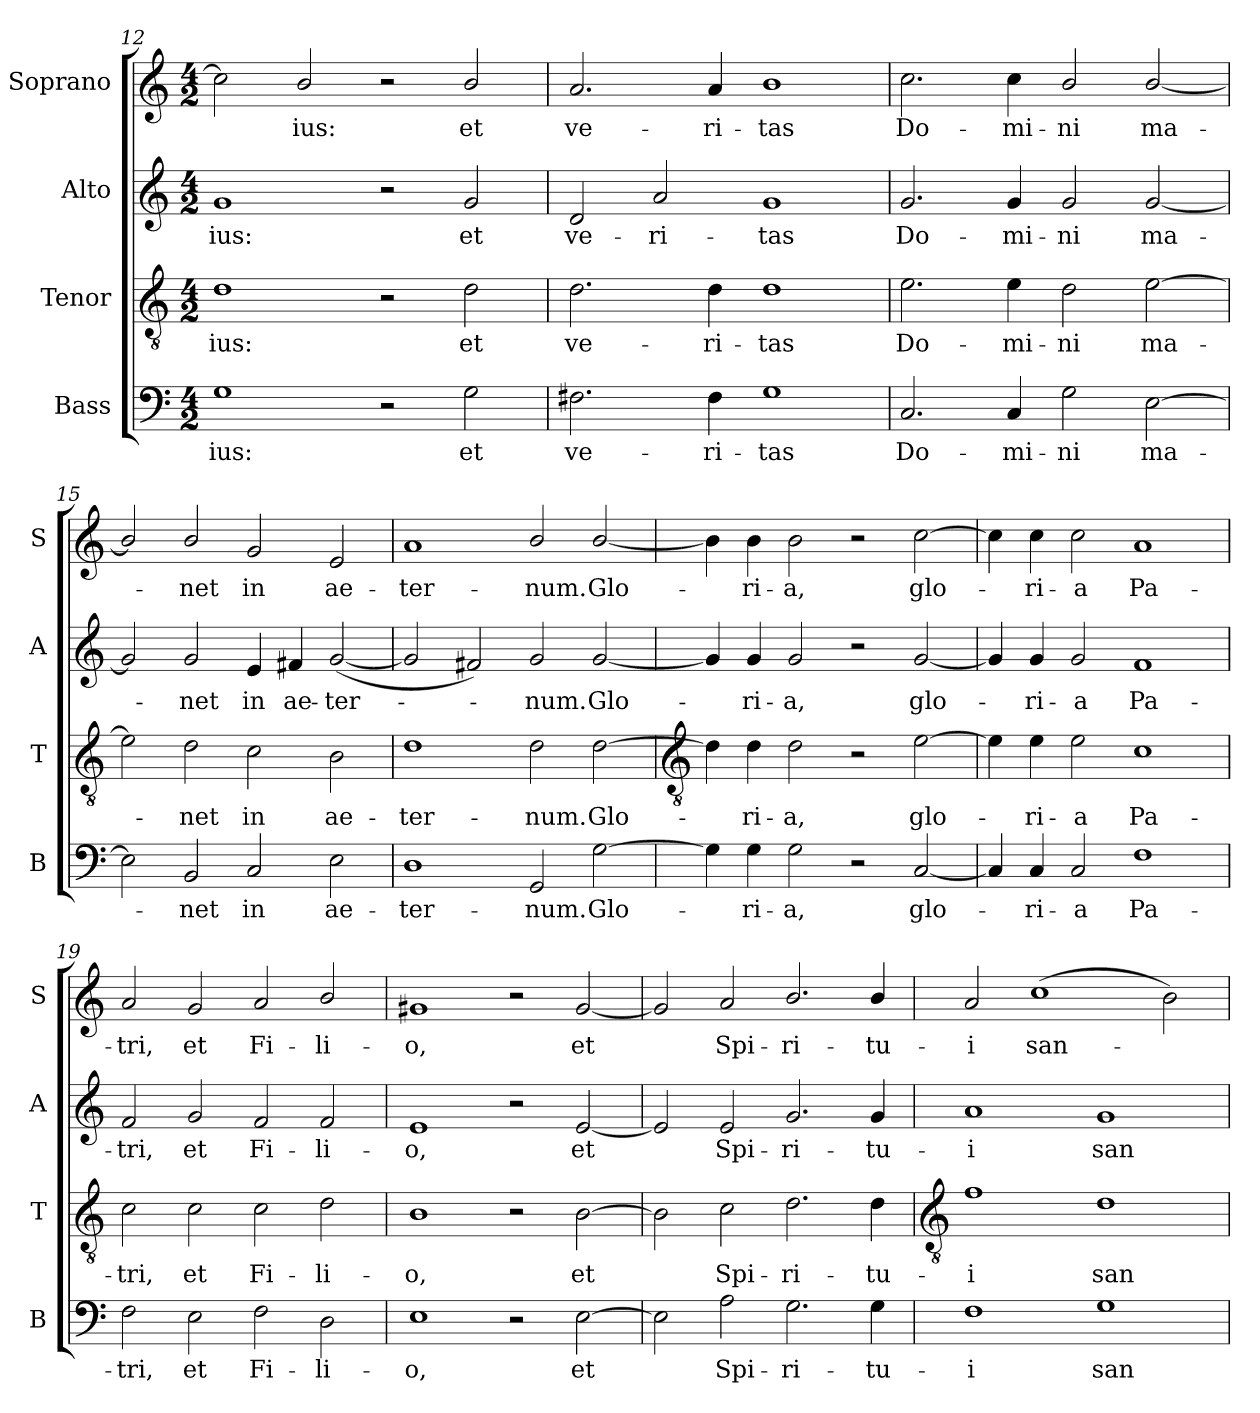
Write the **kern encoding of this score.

**kern	**text	**kern	**text	**kern	**text	**kern	**text
*part4	*part4	*part3	*part3	*part2	*part2	*part1	*part1
*staff4	*staff4	*staff3	*staff3	*staff2	*staff2	*staff1	*staff1
*I"Bass	*	*I"Tenor	*	*I"Alto	*	*I"Soprano	*
*I'B	*	*I'T	*	*I'A	*	*I'S	*
!!LO:LB:g=z
*clefF4	*	*clefGv2	*	*clefG2	*	*clefG2	*
*k[]	*	*k[]	*	*k[]	*	*k[]	*
*C:	*	*C:	*	*C:	*	*C:	*
*M4/2	*	*M4/2	*	*M4/2	*	*M4/2	*
=12	=12	=12	=12	=12	=12	=12	=12
!	!LO:LY:b	!	!LO:LY:b	!	!LO:LY:b	!	!
1G	-ius:	1d	-ius:	1g	ius:	2cc]	.
!	!	!	!	!	!	!	!LO:LY:b
.	.	.	.	.	.	2b/	ius:
2r	.	2r	.	2r	.	2r	.
!	!LO:LY:b	!	!LO:LY:b	!	!LO:LY:b	!	!LO:LY:b
2G	et	2d	et	2g	et	2b/	et
=13	=13	=13	=13	=13	=13	=13	=13
!	!LO:LY:b	!	!LO:LY:b	!	!LO:LY:b	!	!LO:LY:b
2.F#X	ve-	2.d	ve-	2d	ve-	2.a	ve-
!	!	!	!	!	!LO:LY:b	!	!
.	.	.	.	2a	-ri-	.	.
!	!LO:LY:b	!	!LO:LY:b	!	!	!	!LO:LY:b
4F#	-ri-	4d	-ri-	.	.	4a	-ri-
!	!LO:LY:b	!	!LO:LY:b	!	!LO:LY:b	!	!LO:LY:b
1G	-tas	1d	-tas	1g	-tas	1b	-tas
=14	=14	=14	=14	=14	=14	=14	=14
!	!LO:LY:b	!	!LO:LY:b	!	!LO:LY:b	!	!LO:LY:b
2.C	Do-	2.e	Do-	2.g	Do-	2.cc	Do-
!	!LO:LY:b	!	!LO:LY:b	!	!LO:LY:b	!	!LO:LY:b
4C	-mi-	4e	-mi-	4g	-mi-	4cc	-mi-
!	!LO:LY:b	!	!LO:LY:b	!	!LO:LY:b	!	!LO:LY:b
2G	-ni	2d	-ni	2g	-ni	2b/	-ni
!	!LO:LY:b	!	!LO:LY:b	!	!LO:LY:b	!	!LO:LY:b
[2E	ma-	[2e	ma-	[2g	ma-	[2b/	ma-
=15	=15	=15	=15	=15	=15	=15	=15
2E]	.	2e]	.	2g]	.	2b/]	.
!	!LO:LY:b	!	!LO:LY:b	!	!LO:LY:b	!	!LO:LY:b
2BB	net	2d	net	2g	net	2b/	net
!	!LO:LY:b	!	!LO:LY:b	!	!LO:LY:b	!	!LO:LY:b
2C	in	2c	in	4e	in	2g	in
!	!	!	!	!	!LO:LY:b	!	!
.	.	.	.	4f#X	ae-	.	.
!	!LO:LY:b	!	!LO:LY:b	!	!LO:LY:b	!	!LO:LY:b
2E	ae-	2B	ae-	(<[2g	-ter-	2e	ae-
=16	=16	=16	=16	=16	=16	=16	=16
!	!LO:LY:b	!	!LO:LY:b	!	!	!	!LO:LY:b
1D	-ter-	1d	-ter-	2g]	.	1a	-ter-
.	.	.	.	2f#X)	.	.	.
!	!LO:LY:b	!	!LO:LY:b	!	!LO:LY:b	!	!LO:LY:b
2GG	-num.	2d	-num.	2g	num.	2b/	-num.
!	!LO:LY:b	!	!LO:LY:b	!	!LO:LY:b	!	!LO:LY:b
[2G	Glo-	[2d	Glo-	[2g	Glo-	[2b/	Glo-
!!LO:LB:g=z
=17	=17	=17	=17	=17	=17	=17	=17
*	*	*clefGv2	*	*	*	*	*
4G]	.	4d]	.	4g]	.	4b]	.
!	!LO:LY:b	!	!LO:LY:b	!	!LO:LY:b	!	!LO:LY:b
4G	ri-	4d	ri-	4g	ri-	4b	ri-
!	!LO:LY:b	!	!LO:LY:b	!	!LO:LY:b	!	!LO:LY:b
2G	-a,	2d	-a,	2g	-a,	2b	-a,
2r	.	2r	.	2r	.	2r	.
!	!LO:LY:b	!	!LO:LY:b	!	!LO:LY:b	!	!LO:LY:b
[2C	glo-	[2e	glo-	[2g	glo-	[2cc	glo-
=18	=18	=18	=18	=18	=18	=18	=18
4C]	.	4e]	.	4g]	.	4cc]	.
!	!LO:LY:b	!	!LO:LY:b	!	!LO:LY:b	!	!LO:LY:b
4C	ri-	4e	ri-	4g	ri-	4cc	ri-
!	!LO:LY:b	!	!LO:LY:b	!	!LO:LY:b	!	!LO:LY:b
2C	-a	2e	-a	2g	-a	2cc	-a
!	!LO:LY:b	!	!LO:LY:b	!	!LO:LY:b	!	!LO:LY:b
1F	Pa-	1c	Pa-	1f	Pa-	1a	Pa-
=19	=19	=19	=19	=19	=19	=19	=19
!	!LO:LY:b	!	!LO:LY:b	!	!LO:LY:b	!	!LO:LY:b
2F	-tri,	2c	-tri,	2f	-tri,	2a	-tri,
!	!LO:LY:b	!	!LO:LY:b	!	!LO:LY:b	!	!LO:LY:b
2E	et	2c	et	2g	et	2g	et
!	!LO:LY:b	!	!LO:LY:b	!	!LO:LY:b	!	!LO:LY:b
2F	Fi-	2c	Fi-	2f	Fi-	2a	Fi-
!	!LO:LY:b	!	!LO:LY:b	!	!LO:LY:b	!	!LO:LY:b
2D	-li-	2d	-li-	2f	-li-	2b/	-li-
=20	=20	=20	=20	=20	=20	=20	=20
!	!LO:LY:b	!	!LO:LY:b	!	!LO:LY:b	!	!LO:LY:b
1E	-o,	1B	-o,	1e	-o,	1g#X	-o,
2r	.	2r	.	2r	.	2r	.
!	!LO:LY:b	!	!LO:LY:b	!	!LO:LY:b	!	!LO:LY:b
[2E	et	[2B	et	[2e	et	[2g#	et
=21	=21	=21	=21	=21	=21	=21	=21
2E]	.	2B]	.	2e]	.	2g#]	.
!	!LO:LY:b	!	!LO:LY:b	!	!LO:LY:b	!	!LO:LY:b
2A	Spi-	2c	Spi-	2e	Spi-	2a	Spi-
!	!LO:LY:b	!	!LO:LY:b	!	!LO:LY:b	!	!LO:LY:b
2.G	-ri-	2.d	-ri-	2.g	-ri-	2.b/	-ri-
!	!LO:LY:b	!	!LO:LY:b	!	!LO:LY:b	!	!LO:LY:b
4G	-tu-	4d	-tu-	4g	-tu-	4b/	-tu-
!!LO:LB:g=z
=22	=22	=22	=22	=22	=22	=22	=22
*	*	*clefGv2	*	*	*	*	*
!	!LO:LY:b	!	!LO:LY:b	!	!LO:LY:b	!	!LO:LY:b
1F	-i	1f	-i	1a	-i	2a	-i
!	!	!	!	!	!	!	!LO:LY:b
.	.	.	.	.	.	(>1cc	san-
!	!LO:LY:b	!	!LO:LY:b	!	!LO:LY:b	!	!
1G	san-	1d	san-	1g	san-	.	.
.	.	.	.	.	.	2b)	.
=	=	=	=	=	=	=	=
*-	*-	*-	*-	*-	*-	*-	*-
